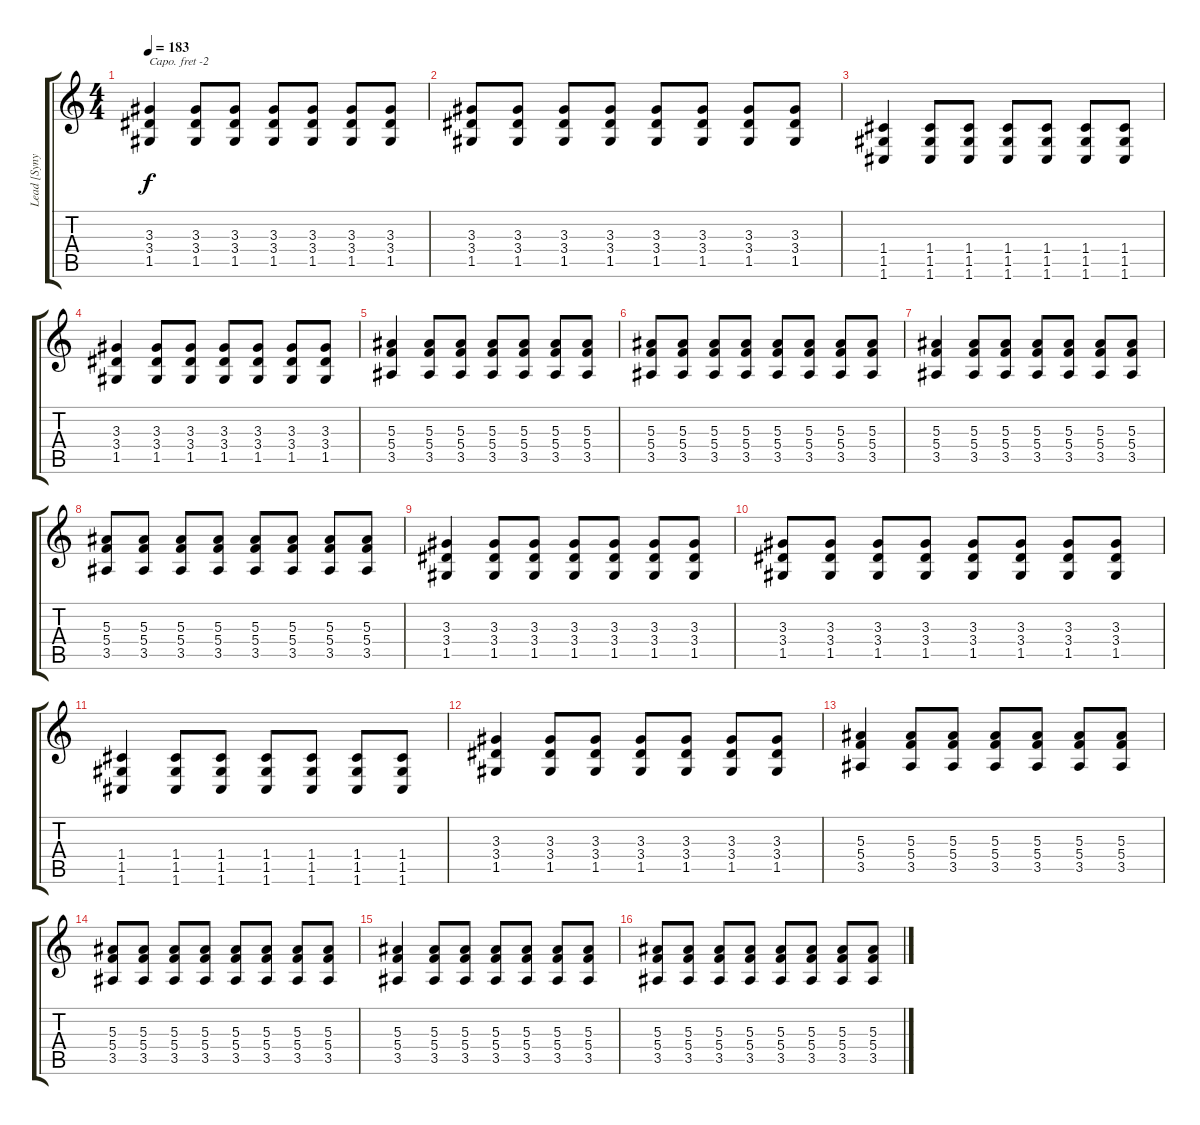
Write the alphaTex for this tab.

\track ("Lead [Synyster Gates]" "Lead [Syny") {instrument distortionguitar}
\staff {score tabs}
\capo -2
\tuning (E4 B3 G3 D3 A2 D2) {hide}
\ts (4 4)
\tempo 183
\clef g2
\ks c
(3.3 3.4 1.5).4{dy f} (3.3 3.4 1.5).8 (3.3 3.4 1.5).8 (3.3 3.4 1.5).8 (3.3 3.4 1.5).8 (3.3 3.4 1.5).8 (3.3 3.4 1.5).8 |
(3.3 3.4 1.5).8 (3.3 3.4 1.5).8 (3.3 3.4 1.5).8 (3.3 3.4 1.5).8 (3.3 3.4 1.5).8 (3.3 3.4 1.5).8 (3.3 3.4 1.5).8 (3.3 3.4 1.5).8 |
(1.4 1.5 1.6).4 (1.4 1.5 1.6).8 (1.4 1.5 1.6).8 (1.4 1.5 1.6).8 (1.4 1.5 1.6).8 (1.4 1.5 1.6).8 (1.4 1.5 1.6).8 |
(3.3 3.4 1.5).4 (3.3 3.4 1.5).8 (3.3 3.4 1.5).8 (3.3 3.4 1.5).8 (3.3 3.4 1.5).8 (3.3 3.4 1.5).8 (3.3 3.4 1.5).8 |
(5.3 5.4 3.5).4 (5.3 5.4 3.5).8 (5.3 5.4 3.5).8 (5.3 5.4 3.5).8 (5.3 5.4 3.5).8 (5.3 5.4 3.5).8 (5.3 5.4 3.5).8 |
(5.3 5.4 3.5).8 (5.3 5.4 3.5).8 (5.3 5.4 3.5).8 (5.3 5.4 3.5).8 (5.3 5.4 3.5).8 (5.3 5.4 3.5).8 (5.3 5.4 3.5).8 (5.3 5.4 3.5).8 |
(5.3 5.4 3.5).4 (5.3 5.4 3.5).8 (5.3 5.4 3.5).8 (5.3 5.4 3.5).8 (5.3 5.4 3.5).8 (5.3 5.4 3.5).8 (5.3 5.4 3.5).8 |
(5.3 5.4 3.5).8 (5.3 5.4 3.5).8 (5.3 5.4 3.5).8 (5.3 5.4 3.5).8 (5.3 5.4 3.5).8 (5.3 5.4 3.5).8 (5.3 5.4 3.5).8 (5.3 5.4 3.5).8 |
(3.3 3.4 1.5).4 (3.3 3.4 1.5).8 (3.3 3.4 1.5).8 (3.3 3.4 1.5).8 (3.3 3.4 1.5).8 (3.3 3.4 1.5).8 (3.3 3.4 1.5).8 |
(3.3 3.4 1.5).8 (3.3 3.4 1.5).8 (3.3 3.4 1.5).8 (3.3 3.4 1.5).8 (3.3 3.4 1.5).8 (3.3 3.4 1.5).8 (3.3 3.4 1.5).8 (3.3 3.4 1.5).8 |
(1.4 1.5 1.6).4 (1.4 1.5 1.6).8 (1.4 1.5 1.6).8 (1.4 1.5 1.6).8 (1.4 1.5 1.6).8 (1.4 1.5 1.6).8 (1.4 1.5 1.6).8 |
(3.3 3.4 1.5).4 (3.3 3.4 1.5).8 (3.3 3.4 1.5).8 (3.3 3.4 1.5).8 (3.3 3.4 1.5).8 (3.3 3.4 1.5).8 (3.3 3.4 1.5).8 |
(5.3 5.4 3.5).4 (5.3 5.4 3.5).8 (5.3 5.4 3.5).8 (5.3 5.4 3.5).8 (5.3 5.4 3.5).8 (5.3 5.4 3.5).8 (5.3 5.4 3.5).8 |
(5.3 5.4 3.5).8 (5.3 5.4 3.5).8 (5.3 5.4 3.5).8 (5.3 5.4 3.5).8 (5.3 5.4 3.5).8 (5.3 5.4 3.5).8 (5.3 5.4 3.5).8 (5.3 5.4 3.5).8 |
(5.3 5.4 3.5).4 (5.3 5.4 3.5).8 (5.3 5.4 3.5).8 (5.3 5.4 3.5).8 (5.3 5.4 3.5).8 (5.3 5.4 3.5).8 (5.3 5.4 3.5).8 |
(5.3 5.4 3.5).8 (5.3 5.4 3.5).8 (5.3 5.4 3.5).8 (5.3 5.4 3.5).8 (5.3 5.4 3.5).8 (5.3 5.4 3.5).8 (5.3 5.4 3.5).8 (5.3 5.4 3.5).8
